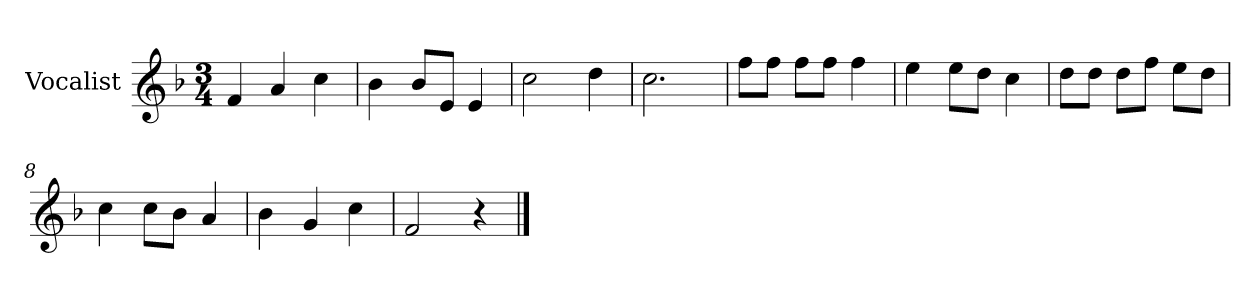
**kern
*part1
*staff1
*I"Vocalist
*k[b-]
*F:
*M3/4
=1
4f
4a
4cc
=2
4b-
8b-L
8eJ
4e
=3
2cc
4dd
=4
2.cc
=5
8ffL
8ffJ
8ffL
8ffJ
4ff
=6
4ee
8eeL
8ddJ
4cc
=7
8ddL
8ddJ
8ddL
8ffJ
8eeL
8ddJ
=8
4cc
8ccL
8b-J
4a
=9
4b-
4g
4cc
=10
2f
4r
==
*-
